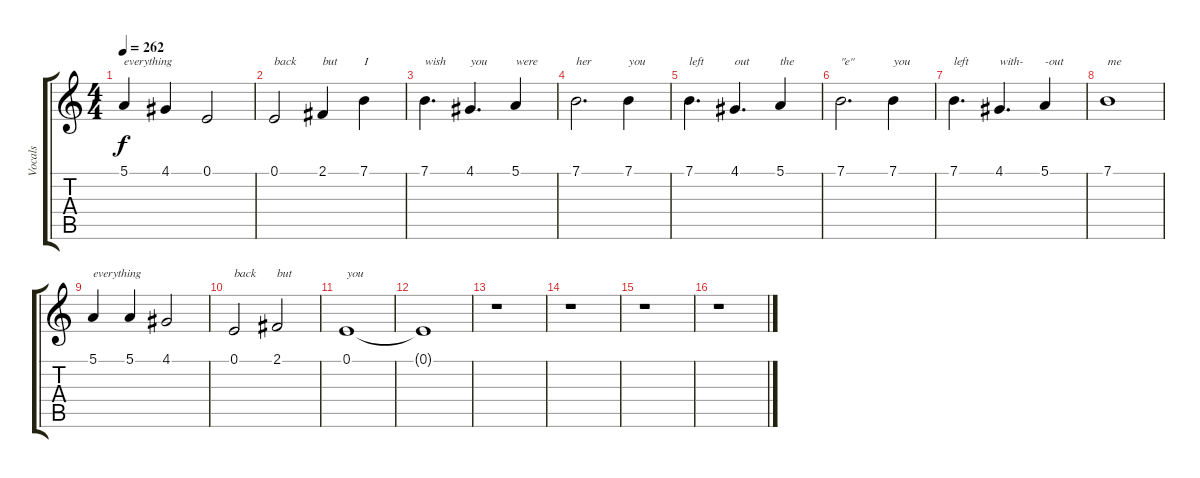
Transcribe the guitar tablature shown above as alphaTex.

\track ("Vocals" "Vocals") {instrument recorder}
\staff {score tabs}
\tuning (E4 B3 G3 D3 A2 E2) {hide}
\ts (4 4)
\tempo 262
\clef g2
\ks c
5.1.4{txt "everything" dy f} 4.1.4 0.1.2 |
0.1.2{txt "back"} 2.1.4{txt "but"} 7.1.4{txt "I"} |
7.1.4{d txt "wish"} 4.1.4{d txt "you"} 5.1.4{txt "were"} |
7.1.2{d txt "her"} 7.1.4{txt "you"} |
7.1.4{d txt "left"} 4.1.4{d txt "out"} 5.1.4{txt "the"} |
7.1.2{d txt "\"e\""} 7.1.4{txt "you"} |
7.1.4{d txt "left"} 4.1.4{d txt "with-"} 5.1.4{txt "-out"} |
7.1.1{txt "me"} |
5.1.4{txt "everything"} 5.1.4 4.1.2 |
0.1.2{txt "back"} 2.1.2{txt "but"} |
0.1.1{txt "you"} |
0.1{t}.1 |
r.1 |
r.1 |
r.1 |
r.1
